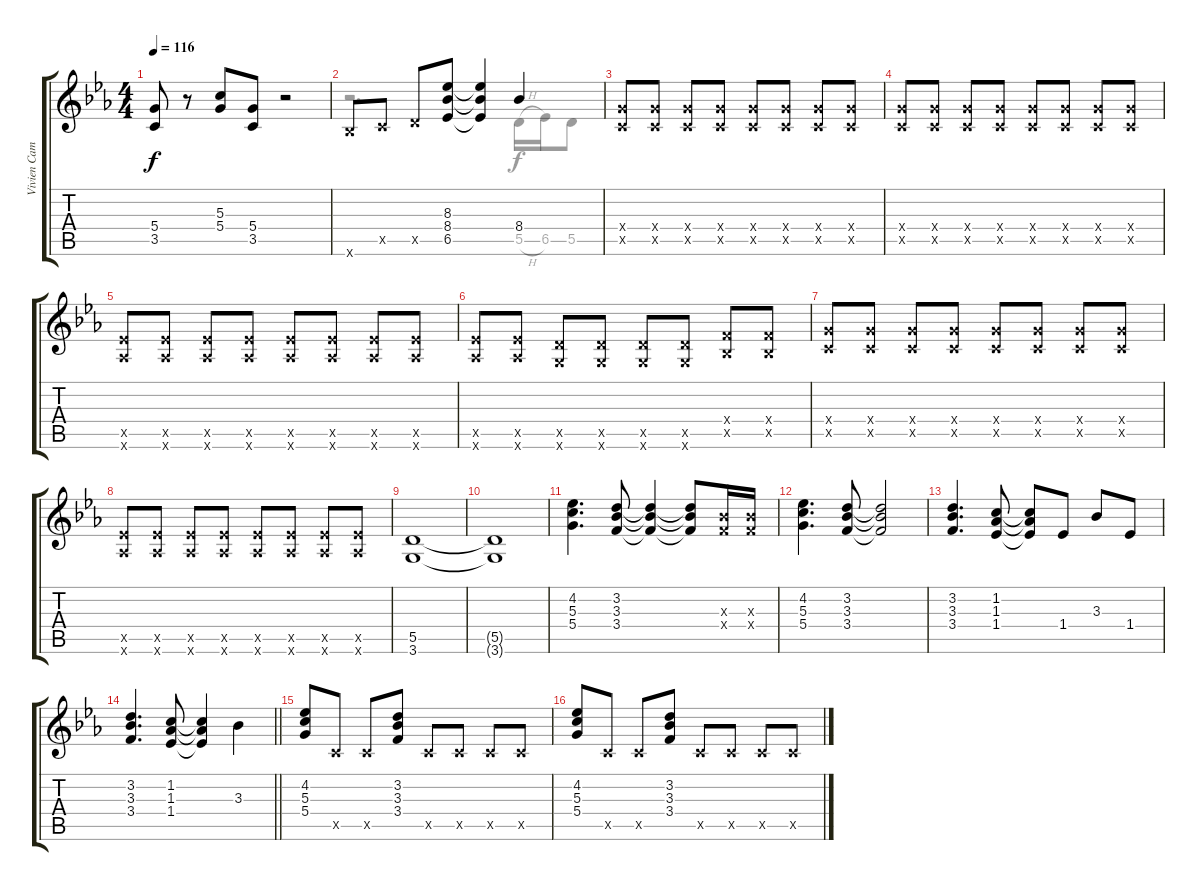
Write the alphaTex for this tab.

\track ("Vivien Campbell II" "Vivien Cam") {instrument overdrivenguitar}
\staff {score tabs}
\tuning (E4 B3 G3 D3 A2 E2) {hide}
\voice
\ts (4 4)
\tempo 116
\clef g2
\ks eb
(5.4 3.5).8{dy f} r.8 (5.3 5.4).8 (5.4 3.5).8 r.2 |
6.6{x}.8 3.5{x}.8 5.5{x}.8 (8.3 8.4 6.5).8 (8.3{t} 8.4{t} 6.5{t}).4 8.4.4 |
(5.4{x} 3.5{x}).8 (5.4{x} 3.5{x}).8 (5.4{x} 3.5{x}).8 (5.4{x} 3.5{x}).8 (5.4{x} 3.5{x}).8 (5.4{x} 3.5{x}).8 (5.4{x} 3.5{x}).8 (5.4{x} 3.5{x}).8 |
(5.4{x} 3.5{x}).8 (5.4{x} 3.5{x}).8 (5.4{x} 3.5{x}).8 (5.4{x} 3.5{x}).8 (5.4{x} 3.5{x}).8 (5.4{x} 3.5{x}).8 (5.4{x} 3.5{x}).8 (5.4{x} 3.5{x}).8 |
(6.5{x} 4.6{x}).8 (6.5{x} 4.6{x}).8 (6.5{x} 4.6{x}).8 (6.5{x} 4.6{x}).8 (6.5{x} 4.6{x}).8 (6.5{x} 4.6{x}).8 (6.5{x} 4.6{x}).8 (6.5{x} 4.6{x}).8 |
(6.5{x} 4.6{x}).8 (6.5{x} 4.6{x}).8 (5.5{x} 3.6{x}).8 (5.5{x} 3.6{x}).8 (5.5{x} 3.6{x}).8 (5.5{x} 3.6{x}).8 (3.4{x} 1.5{x}).8 (3.4{x} 1.5{x}).8 |
(5.4{x} 3.5{x}).8 (5.4{x} 3.5{x}).8 (5.4{x} 3.5{x}).8 (5.4{x} 3.5{x}).8 (5.4{x} 3.5{x}).8 (5.4{x} 3.5{x}).8 (5.4{x} 3.5{x}).8 (5.4{x} 3.5{x}).8 |
(6.5{x} 4.6{x}).8 (6.5{x} 4.6{x}).8 (6.5{x} 4.6{x}).8 (6.5{x} 4.6{x}).8 (6.5{x} 4.6{x}).8 (6.5{x} 4.6{x}).8 (6.5{x} 4.6{x}).8 (6.5{x} 4.6{x}).8 |
(5.5 3.6).1 |
(5.5{t} 3.6{t}).1 |
(4.2 5.3 5.4).4{d} (3.2 3.3 3.4).8 (3.2{t} 3.3{t} 3.4{t}).4 (3.2{t} 3.3{t} 3.4{t}).8 (3.3{x} 3.4{x}).16 (3.3{x} 3.4{x}).16 |
(4.2 5.3 5.4).4{d} (3.2 3.3 3.4).8 (3.2{t} 3.3{t} 3.4{t}).2 |
(3.2 3.3 3.4).4{d} (1.2 1.3 1.4).8 (1.2{t} 1.3{t} 1.4{t}).8 1.4.8 3.3.8 1.4.8 |
\barLineRight lightlight
(3.2 3.3 3.4).4{d} (1.2 1.3 1.4).8 (1.2{t} 1.3{t} 1.4{t}).4 3.3.4 |
(4.2 5.3 5.4).8 3.5{x}.8 3.5{x}.8 (3.2 3.3 3.4).8 3.5{x}.8 3.5{x}.8 3.5{x}.8 3.5{x}.8 |
(4.2 5.3 5.4).8 3.5{x}.8 3.5{x}.8 (3.2 3.3 3.4).8 3.5{x}.8 3.5{x}.8 3.5{x}.8 3.5{x}.8
\voice
\clef g2
\ottava regular
\simile none
\ks eb
|
r.2{d} 5.5{h}.16 6.5.16 5.5.8 |
|
|
|
|
|
|
|
|
|
|
|
\barLineRight lightlight
|
|
